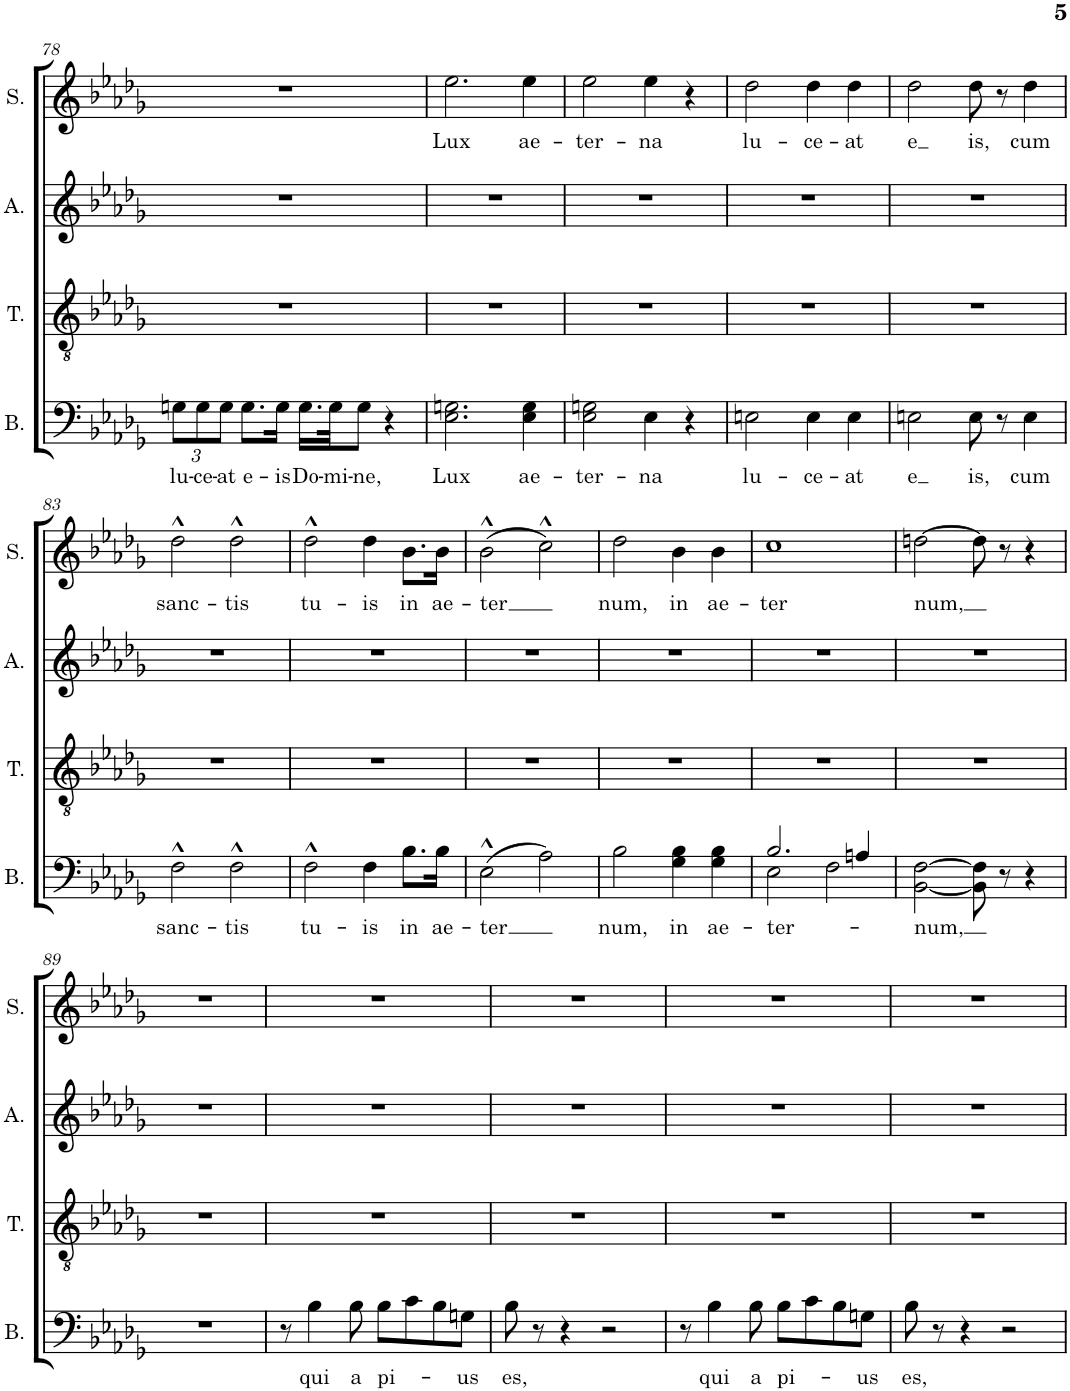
**kern	**text	**kern	**kern	**kern	**text
*part4	*part4	*part3	*part2	*part1	*part1
*staff4	*staff4	*staff3	*staff2	*staff1	*staff1
*I"Bass	*	*I"Tenor	*I"Alto	*I"Soprano	*
*I'B.	*	*I'T.	*I'A.	*I'S.	*
!!LO:PB:g=z
*clefF4	*	*clefGv2	*clefG2	*clefG2	*
*k[b-e-a-d-g-]	*	*k[b-e-a-d-g-]	*k[b-e-a-d-g-]	*k[b-e-a-d-g-]	*
*M4/4	*	*M4/4	*M4/4	*M4/4	*
*met(c)	*	*met(c)	*met(c)	*met(c)	*
*Xbrackettup	*	*	*	*	*
=78	=78	=78	=78	=78	=78
!	!LO:LY:b	!	!	!	!
12Gn\L	lu-	1r	1r	1r	.
!	!LO:LY:b	!	!	!	!
12G\	-ce-	.	.	.	.
!	!LO:LY:b	!	!	!	!
12G\J	-at	.	.	.	.
!	!LO:LY:b	!	!	!	!
8.G\L	e-	.	.	.	.
!	!LO:LY:b	!	!	!	!
16G\Jk	-is	.	.	.	.
!	!LO:LY:b	!	!	!	!
16.G\LL	Do-	.	.	.	.
!	!LO:LY:b	!	!	!	!
32G\JK	-mi-	.	.	.	.
!	!LO:LY:b	!	!	!	!
8G\J	-ne,	.	.	.	.
4r	.	.	.	.	.
=79	=79	=79	=79	=79	=79
!	!LO:LY:b	!	!	!	!LO:LY:b
2.E-\ 2.Gn\	Lux	1r	1r	2.ee-\	Lux
!	!LO:LY:b	!	!	!	!LO:LY:b
4E-\ 4G\	ae-	.	.	4ee-\	ae-
=80	=80	=80	=80	=80	=80
!	!LO:LY:b	!	!	!	!LO:LY:b
2E-\ 2Gn\	-ter-	1r	1r	2ee-\	-ter-
!	!LO:LY:b	!	!	!	!LO:LY:b
4E-\	-na	.	.	4ee-\	-na
4r	.	.	.	4r	.
=81	=81	=81	=81	=81	=81
!	!LO:LY:b	!	!	!	!LO:LY:b
2En\	lu-	1r	1r	2dd-\	lu-
!	!LO:LY:b	!	!	!	!LO:LY:b
4E\	-ce-	.	.	4dd-\	-ce-
!	!LO:LY:b	!	!	!	!LO:LY:b
4E\	-at	.	.	4dd-\	-at
=82	=82	=82	=82	=82	=82
!	!LO:LY:b	!	!	!	!LO:LY:b
2En\	e	1r	1r	2dd-\	e
!	!LO:LY:b	!	!	!	!LO:LY:b
8E\	is,	.	.	8dd-\	is,
8r	.	.	.	8r	.
!	!LO:LY:b	!	!	!	!LO:LY:b
4E\	cum	.	.	4dd-\	cum
!!LO:LB:g=z
=83	=83	=83	=83	=83	=83
!	!LO:LY:b	!	!	!	!LO:LY:b
2F^^\	sanc-	1r	1r	2dd-^^\	sanc-
!	!LO:LY:b	!	!	!	!LO:LY:b
2F^^\	-tis	.	.	2dd-^^\	-tis
=84	=84	=84	=84	=84	=84
!	!LO:LY:b	!	!	!	!LO:LY:b
2F^^\	tu-	1r	1r	2dd-^^\	tu-
!	!LO:LY:b	!	!	!	!LO:LY:b
4F\	-is	.	.	4dd-\	-is
!	!LO:LY:b	!	!	!	!LO:LY:b
8.B-\L	in	.	.	8.b-\L	in
!	!LO:LY:b	!	!	!	!LO:LY:b
16B-\Jk	ae-	.	.	16b-\Jk	ae-
=85	=85	=85	=85	=85	=85
!	!LO:LY:b	!	!	!	!LO:LY:b
(2E-^^\	-ter	1r	1r	(2b-^^\	-ter
2A-\)	.	.	.	2cc^^\)	.
=86	=86	=86	=86	=86	=86
!	!LO:LY:b	!	!	!	!LO:LY:b
2B-\	num,	1r	1r	2dd-\	num,
!	!LO:LY:b	!	!	!	!LO:LY:b
4G-\ 4B-\	in	.	.	4b-\	in
!	!LO:LY:b	!	!	!	!LO:LY:b
4G-\ 4B-\	ae-	.	.	4b-\	ae-
=87	=87	=87	=87	=87	=87
!	!LO:LY:b	!	!	!	!LO:LY:b
*^	*	*	*	*	*
2E-\	2.B-/	-ter-	1r	1r	1cc	-ter
2F\	.	.	.	.	.	.
.	4An/	.	.	.	.	.
=88	=88	=88	=88	=88	=88	=88
!	!	!LO:LY:b	!	!	!	!LO:LY:b
*v	*v	*	*	*	*	*
[2BB-\ [2F\	-num,	1r	1r	[2ddn\	num,
8BB-\] 8F\]	.	.	.	8dd\]	.
8r	.	.	.	8r	.
4r	.	.	.	4r	.
!!LO:LB:g=z
=89	=89	=89	=89	=89	=89
1r	.	1r	1r	1r	.
=90	=90	=90	=90	=90	=90
8r	.	1r	1r	1r	.
!	!LO:LY:b	!	!	!	!
4B-\	qui	.	.	.	.
!	!LO:LY:b	!	!	!	!
8B-\	a	.	.	.	.
!	!LO:LY:b	!	!	!	!
8B-\L	pi-	.	.	.	.
8c\	.	.	.	.	.
8B-\	.	.	.	.	.
!	!LO:LY:b	!	!	!	!
8Gn\J	-us	.	.	.	.
=91	=91	=91	=91	=91	=91
!	!LO:LY:b	!	!	!	!
8B-\	es,	1r	1r	1r	.
8r	.	.	.	.	.
4r	.	.	.	.	.
2r	.	.	.	.	.
=92	=92	=92	=92	=92	=92
8r	.	1r	1r	1r	.
!	!LO:LY:b	!	!	!	!
4B-\	qui	.	.	.	.
!	!LO:LY:b	!	!	!	!
8B-\	a	.	.	.	.
!	!LO:LY:b	!	!	!	!
8B-\L	pi-	.	.	.	.
8c\	.	.	.	.	.
8B-\	.	.	.	.	.
!	!LO:LY:b	!	!	!	!
8Gn\J	-us	.	.	.	.
=93	=93	=93	=93	=93	=93
!	!LO:LY:b	!	!	!	!
8B-\	es,	1r	1r	1r	.
8r	.	.	.	.	.
4r	.	.	.	.	.
2r	.	.	.	.	.
=	=	=	=	=	=
*-	*-	*-	*-	*-	*-
